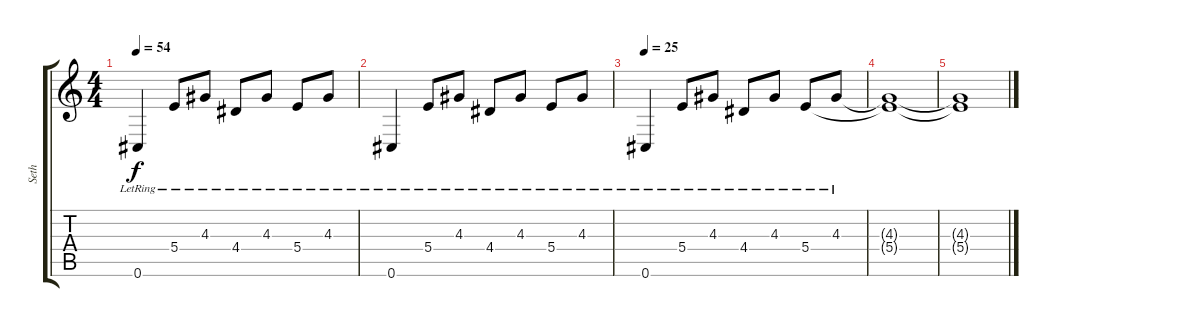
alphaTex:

\track ("Seth " "Seth ") {instrument overdrivenguitar}
\staff {score tabs}
\tuning (Db4 Ab3 E3 B2 Gb2 Db2) {hide}
\ts (4 4)
\tempo 54
\clef g2
\ks c
0.6{lr}.4{dy f} 5.4{lr}.8 4.3{lr}.8 4.4{lr}.8 4.3{lr}.8 5.4{lr}.8 4.3{lr}.8 |
0.6{lr}.4 5.4{lr}.8 4.3{lr}.8 4.4{lr}.8 4.3{lr}.8 5.4{lr}.8 4.3{lr}.8 |
\tempo 25
0.6{lr}.4 5.4{lr}.8 4.3{lr}.8 4.4{lr}.8 4.3{lr}.8 5.4{lr}.8 4.3{lr}.8 |
(4.3{t} 5.4{t}).1 |
(4.3{t} 5.4{t}).1
